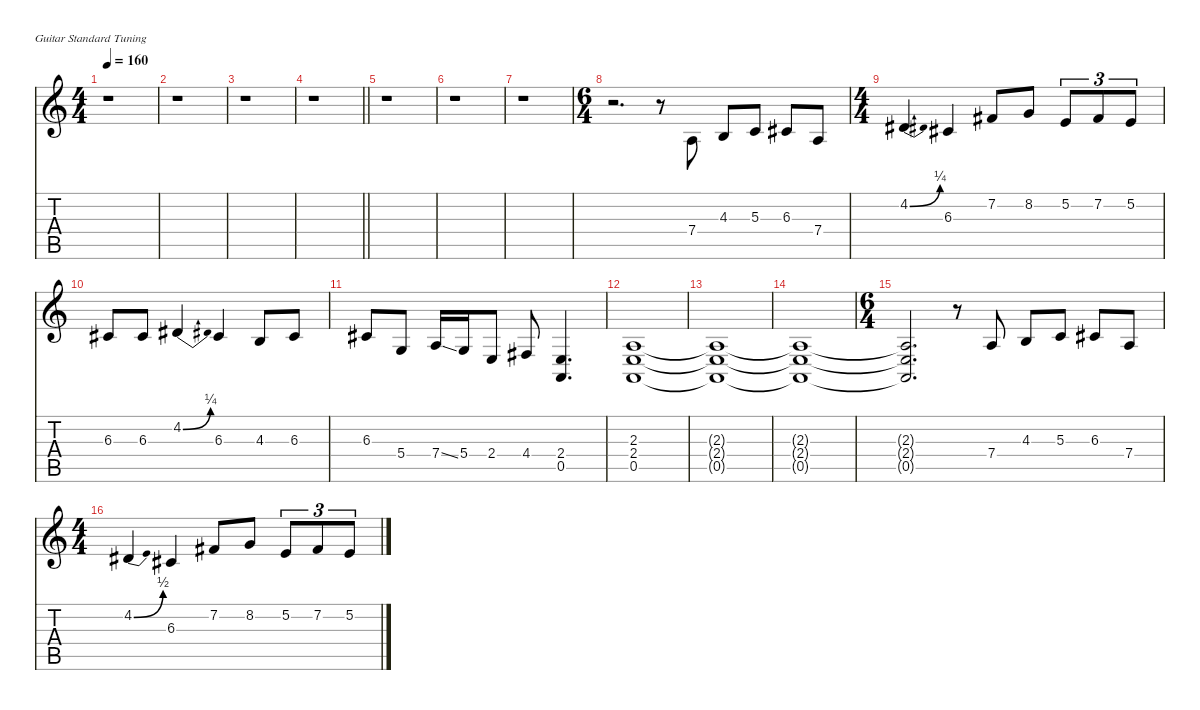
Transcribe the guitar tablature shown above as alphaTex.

\defaultSystemsLayout 4
\hideDynamics
\bracketExtendMode nobrackets
\singleTrackTrackNamePolicy hidden
\multiTrackTrackNamePolicy hidden
\firstSystemTrackNameMode fullname
\firstSystemTrackNameOrientation horizontal
\otherSystemsTrackNameOrientation horizontal
\track ("Guitar 2/Solo" "led.synth.") {defaultSystemsLayout 4 instrument lead5charang}
\staff {score tabs}
\tuning (E4 B3 G3 D3 A2 E2)
\ts (4 4)
\tempo 160
\clef g2
\ks c
r.1{dy p beam Down} |
r.1{beam Down} |
r.1{beam Down} |
\barLineRight lightlight
r.1{beam Down} |
r.1{beam Down} |
r.1{beam Down} |
r.1{beam Down} |
\ts (6 4)
r.2{d instrument lead5charang beam Down} r.8{beam Down} 7.4.8{dy f beam Up} 4.3.8{beam Up} 5.3.8{beam Up} 6.3{acc #}.8{beam Up} 7.4.8{beam Up} |
\ts (4 4)
4.2{be (bend 0 0 30 1) acc #}.4{beam Up} 6.3{acc #}.4{beam Up} 7.2{acc #}.8{beam Up} 8.2.8{beam Up} 5.2.8{tu (3 2) beam Up} 7.2{acc #}.8{tu (3 2) beam Up} 5.2.8{tu (3 2) beam Up} |
6.3{acc #}.8{beam Up} 6.3{acc #}.8{beam Up} 4.2{be (bend 0 0 30 1) acc #}.4{beam Up} 6.3{acc #}.4{beam Up} 4.3.8{beam Up} 6.3{acc #}.8{beam Up} |
6.3{acc #}.8{beam Up} 5.4.8{beam Up} 7.4{ss}.16{beam Up} 5.4.16{beam Up} 2.4.8{beam Up} 4.4{acc #}.8{beam Up} (2.4 0.5).4{d beam Up} |
(2.3 2.4 0.5).1{beam Up} |
(2.3{t} 2.4{t} 0.5{t}).1{beam Up} |
(2.3{t} 2.4{t} 0.5{t}).1{beam Up} |
\ts (6 4)
(2.3{t} 2.4{t} 0.5{t}).2{d beam Up} r.8{beam Up} 7.4.8{beam Up} 4.3.8{beam Up} 5.3.8{beam Up} 6.3{acc #}.8{beam Up} 7.4.8{beam Up} |
\ts (4 4)
4.2{be (bend 0 0 30 2) acc #}.4{beam Up} 6.3{acc #}.4{beam Up} 7.2{acc #}.8{beam Up} 8.2.8{beam Up} 5.2.8{tu (3 2) beam Up} 7.2{acc #}.8{tu (3 2) beam Up} 5.2.8{tu (3 2) beam Up}
